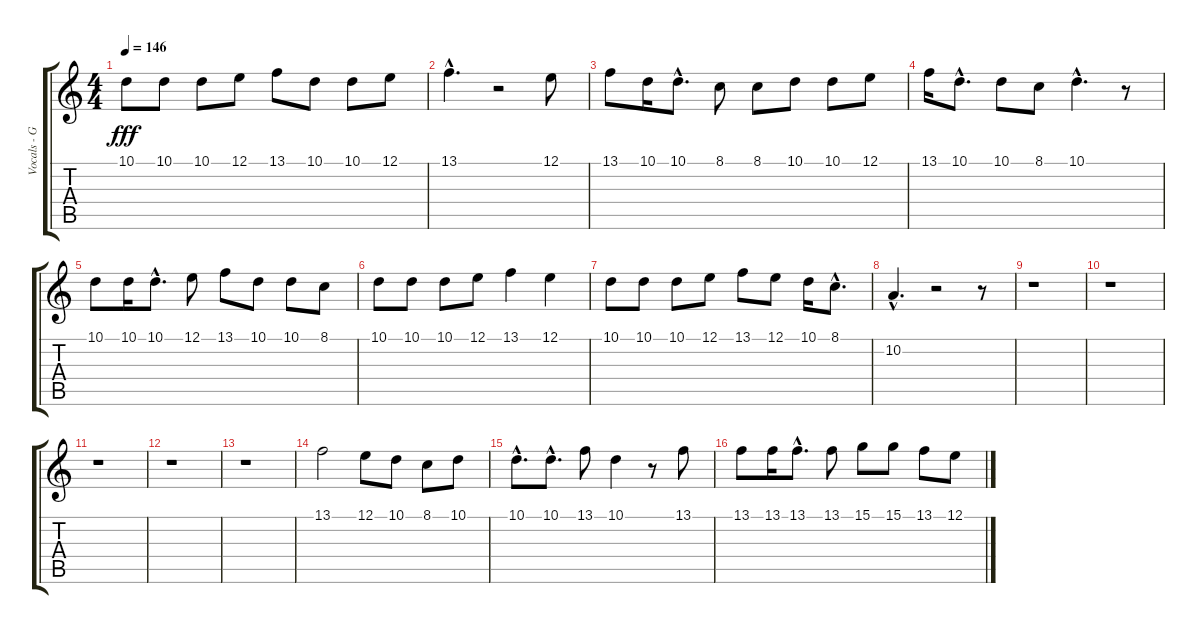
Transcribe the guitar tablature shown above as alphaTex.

\track ("Vocals - Greg Graffin" "Vocals - G") {instrument voiceoohs}
\staff {score tabs}
\tuning (E4 B3 G3 D3 A2 E2) {hide}
\ts (4 4)
\tempo 146
\clef g2
\ks c
10.1.8{dy fff} 10.1.8 10.1.8 12.1.8 13.1.8 10.1.8 10.1.8 12.1.8 |
13.1{hac}.4{d} r.2 12.1.8 |
13.1.8 10.1.16 10.1{hac}.8{d} 8.1.8 8.1.8 10.1.8 10.1.8 12.1.8 |
13.1.16 10.1{hac}.8{d} 10.1.8 8.1.8 10.1{hac}.4{d} r.8 |
10.1.8 10.1.16 10.1{hac}.8{d} 12.1.8 13.1.8 10.1.8 10.1.8 8.1.8 |
10.1.8 10.1.8 10.1.8 12.1.8 13.1.4 12.1.4 |
10.1.8 10.1.8 10.1.8 12.1.8 13.1.8 12.1.8 10.1.16 8.1{hac}.8{d} |
10.2{hac}.4{d} r.2 r.8 |
r.1 |
r.1 |
r.1 |
r.1 |
r.1 |
13.1.2 12.1.8 10.1.8 8.1.8 10.1.8 |
10.1{hac}.8{d} 10.1{hac}.8{d} 13.1.8 10.1.4 r.8 13.1.8 |
13.1.8 13.1.16 13.1{hac}.8{d} 13.1.8 15.1.8 15.1.8 13.1.8 12.1.8
